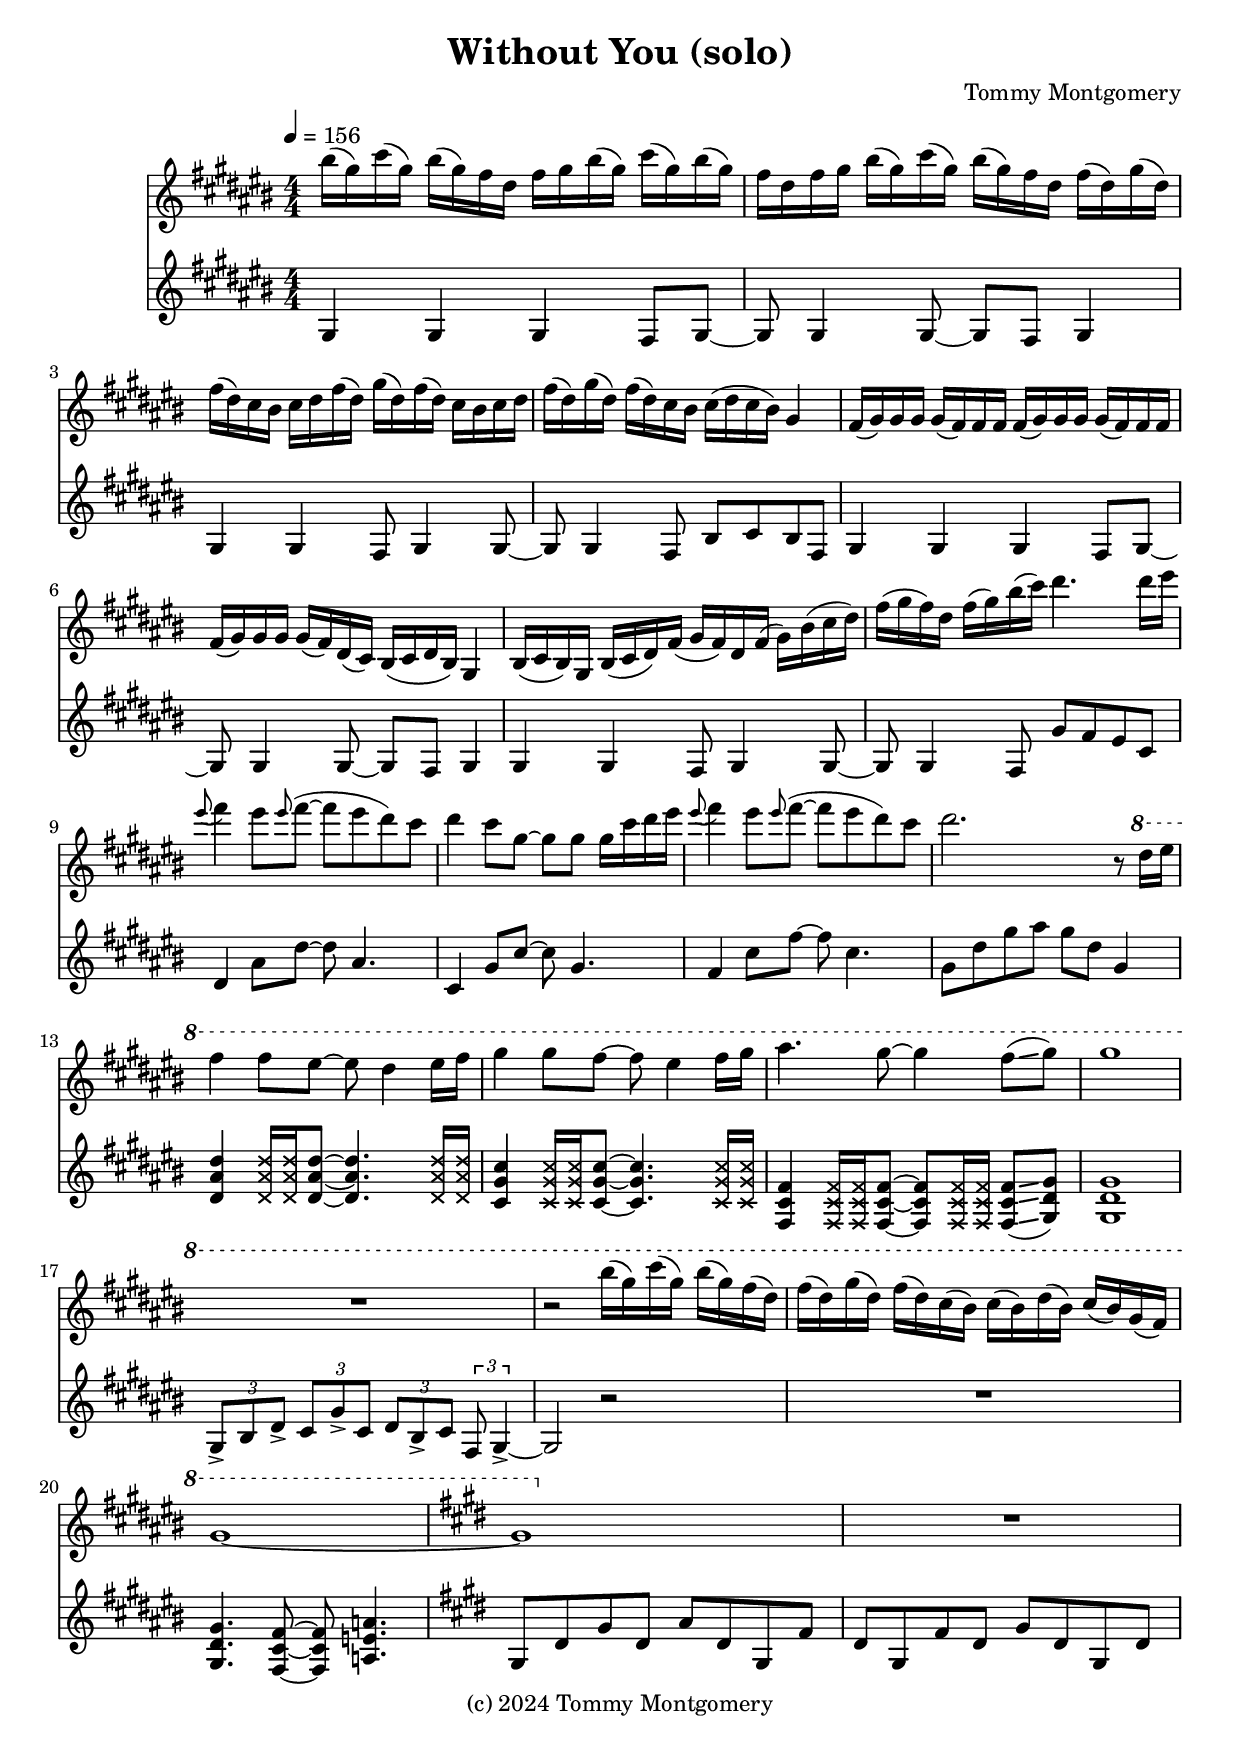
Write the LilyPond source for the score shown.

\version "2.22.1"
\language "english"

\header {
  title = "Without You (solo)"
  composer = "Tommy Montgomery"
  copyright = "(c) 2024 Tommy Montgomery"
}

global = {
  \key gs \mixolydian
  \time 4/4
  \tempo 4 = 156
  \set Staff.printKeyCancellation = ##f
  \numericTimeSignature
  \compressEmptyMeasures
  \omit Voice.StringNumber
  \override TupletBracket.bracket-visibility = #'if-no-beam
  \override MultiMeasureRest.expand-limit = #3
  \override Score.ChordName.font-name = #"Noto Serif"
  \override Score.ChordName.font-size = #0
  \override Score.LyricText.font-name = #"Noto Serif"
  \override Score.LyricText.font-size = #0
}

guitarOne = \relative c'' {
  bs'16( gs) cs( gs) bs( gs) fs ds fs gs bs16( gs) cs( gs) bs( gs) fs ds fs gs
  bs16( gs) cs( gs) bs( gs) fs ds
  fs( ds) gs( ds) fs( ds) cs bs cs ds fs( ds) gs( ds) fs( ds) cs bs cs ds
  fs( ds) gs( ds) fs( ds) cs bs cs( ds cs bs) gs4 |

  fs16( gs) gs gs gs( fs) fs fs fs16( gs) gs gs gs( fs) fs fs |
  fs16( gs) gs gs gs( fs) ds( cs) bs( cs ds bs) gs4 |

  bs16( cs bs) gs bs( cs ds) fs( gs fs) ds fs( gs) bs( cs ds) |
  fs( gs fs) ds fs( gs) bs( cs) ds4. ds16 es |
  \grace es8( fs4) es8 \grace es^( fs ~ fs es ds) cs |
  ds4 cs8 gs ~ gs gs gs16 cs ds es |
  \grace es8( fs4) es8 \grace es^( fs ~ fs es ds) cs |
  ds2. r8 \ottava #1 ds16 es |

  fs4 fs8 es ~ es ds4 es16 fs | gs4 gs8 fs ~ fs es4 fs16 gs |
  as4. gs8 ~ gs4 fs8(\glissando gs) | gs1 |

  R1 |

  r2 bs16( gs) cs( gs) bs( gs) fs( ds)
  fs( ds) gs( ds) fs( ds) cs( bs)
  cs( bs) ds( bs) cs( bs) gs( fs)
  gs1 ~ | \key cs \minor gs | \ottava #0 R1 |

}

guitarTwo = \relative c' {
  gs4 gs gs fs8 gs ~ | gs gs4 gs8 ~ gs fs gs4 |
  gs gs fs8 gs4 gs8 ~ | gs gs4 fs8 bs cs bs fs |
  gs4 gs gs fs8 gs ~ | gs gs4 gs8 ~ gs fs gs4 |
  gs gs fs8 gs4 gs8 ~ | gs gs4 fs8 gs' fs es cs |

  ds4 as'8 ds ~ ds as4. | cs,4 gs'8 cs ~ cs gs4. |
  fs4 cs'8 fs ~ fs cs4. | gs8 ds' gs as gs ds gs,4 |

  <ds as' ds>4 \xNotesOn q16 q \xNotesOff q8 ~ q4. \xNotesOn q16 q \xNotesOff |
  <cs gs' cs>4 \xNotesOn q16 q \xNotesOff q8 ~ q4. \xNotesOn q16 q \xNotesOff |
  <fs, cs' fs>4 \xNotesOn q16 q \xNotesOff q8 ~ q \xNotesOn q16 q \xNotesOff q8\glissando( <gs ds' gs>) |

  <gs ds' gs>1 |
  \tuplet 3/2 4 {
    gs8-> bs ds-> cs gs'-> cs, ds bs-> cs fs, gs4-> ~
  } | gs2 r2 |

  R1 |

  <gs ds' gs>4. <fs cs' fs>8 ~ q <a e' a>4. |

  \key cs \minor
  gs8 ds' gs ds a' ds, gs, fs' ds gs, fs' ds gs ds gs, ds' |

}


guitarOneStaff = \new Staff \with { midiInstrument = "distorted guitar" }{ \global \guitarOne }
guitarTwoStaff = \new Staff \with { midiInstrument = "distorted guitar" }{ \global \guitarTwo }


chordExceptionMusic = {
  <c e g b d'>1-\markup { "maj9" }
  <c e g b fs'>1-\markup { "maj7" \sharp "11" }
  <c ef f g bf>1-\markup { "m7sus4" }
  <c ef gf bff>1-\markup { "°7" }
  <c ef gf bf>1-\markup { \super { "ø7" } }
  <c e g d'>1-\markup { "add9" }
  <c ef g d'>1-\markup { "m(add9)" }
  <c e fs as>1-\markup { \super { \sharp "11" \sharp "13" } }
  <c g>1-\markup { "5" }
  <c e g bf>1-\markup { "7" }
  <c e g b>1-\markup { "maj7" }
  <c ef g bf>1-\markup { "m7" }
  <c f g>1-\markup { "sus4" }
  <c d g>1-\markup { "sus2" }
  <c e g bf df'>1-\markup { "7" \super { \flat "9" } }
  <c e g f'>1-\markup { "add11" }
}

chordExceptions = #(append
  (sequential-music-to-chord-exceptions chordExceptionMusic #t)
  ignatzekExceptions
)

chordValues = \chordmode {
  \global
  \set chordNameExceptions = #chordExceptions
  \set majorSevenSymbol = \markup "maj7"


}

chordNames = \new ChordNames {
  \set chordChanges = ##t
  \set chordNameExceptions = #chordExceptions
  \chordValues
}

\score {
  <<
    \chordNames
    \guitarOneStaff
    \guitarTwoStaff
  >>
  \layout {
    \context {
      \Staff \RemoveEmptyStaves
      \override Glissando.minimum-length = #4
      \override Glissando.springs-and-rods = #ly:spanner::set-spacing-rods
      \override Glissando.thickness = #2
      \override VerticalAxisGroup.remove-first = ##t
    }
  }
}

\score {
  \unfoldRepeats {
    <<
      \transpose c c, \guitarOneStaff
    >>
  }
  \midi {}
}
